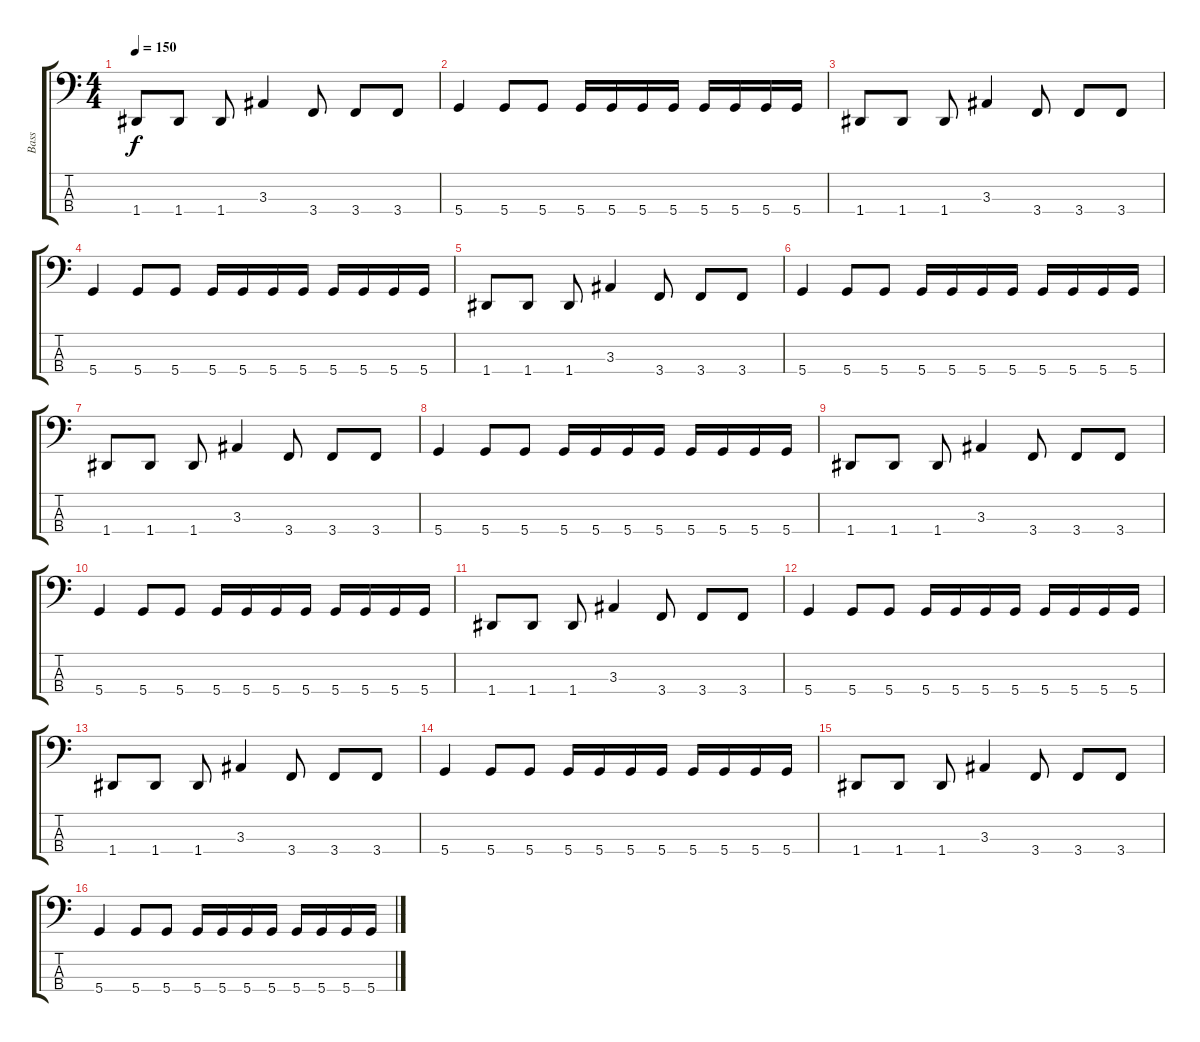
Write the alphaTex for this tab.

\track ("Bass" "Bass") {instrument electricbassfinger}
\staff {score tabs}
\tuning (F2 C2 G1 D1) {hide}
\ts (4 4)
\section ("" "")
\tempo 150
\clef f4
\ks c
1.4.8{dy f} 1.4.8 1.4.8 3.3.4 3.4.8 3.4.8 3.4.8 |
5.4.4 5.4.8 5.4.8 5.4.16 5.4.16 5.4.16 5.4.16 5.4.16 5.4.16 5.4.16 5.4.16 |
1.4.8 1.4.8 1.4.8 3.3.4 3.4.8 3.4.8 3.4.8 |
5.4.4 5.4.8 5.4.8 5.4.16 5.4.16 5.4.16 5.4.16 5.4.16 5.4.16 5.4.16 5.4.16 |
1.4.8 1.4.8 1.4.8 3.3.4 3.4.8 3.4.8 3.4.8 |
5.4.4 5.4.8 5.4.8 5.4.16 5.4.16 5.4.16 5.4.16 5.4.16 5.4.16 5.4.16 5.4.16 |
1.4.8 1.4.8 1.4.8 3.3.4 3.4.8 3.4.8 3.4.8 |
5.4.4 5.4.8 5.4.8 5.4.16 5.4.16 5.4.16 5.4.16 5.4.16 5.4.16 5.4.16 5.4.16 |
1.4.8 1.4.8 1.4.8 3.3.4 3.4.8 3.4.8 3.4.8 |
5.4.4 5.4.8 5.4.8 5.4.16 5.4.16 5.4.16 5.4.16 5.4.16 5.4.16 5.4.16 5.4.16 |
1.4.8 1.4.8 1.4.8 3.3.4 3.4.8 3.4.8 3.4.8 |
5.4.4 5.4.8 5.4.8 5.4.16 5.4.16 5.4.16 5.4.16 5.4.16 5.4.16 5.4.16 5.4.16 |
1.4.8 1.4.8 1.4.8 3.3.4 3.4.8 3.4.8 3.4.8 |
5.4.4 5.4.8 5.4.8 5.4.16 5.4.16 5.4.16 5.4.16 5.4.16 5.4.16 5.4.16 5.4.16 |
1.4.8 1.4.8 1.4.8 3.3.4 3.4.8 3.4.8 3.4.8 |
5.4.4 5.4.8 5.4.8 5.4.16 5.4.16 5.4.16 5.4.16 5.4.16 5.4.16 5.4.16 5.4.16
